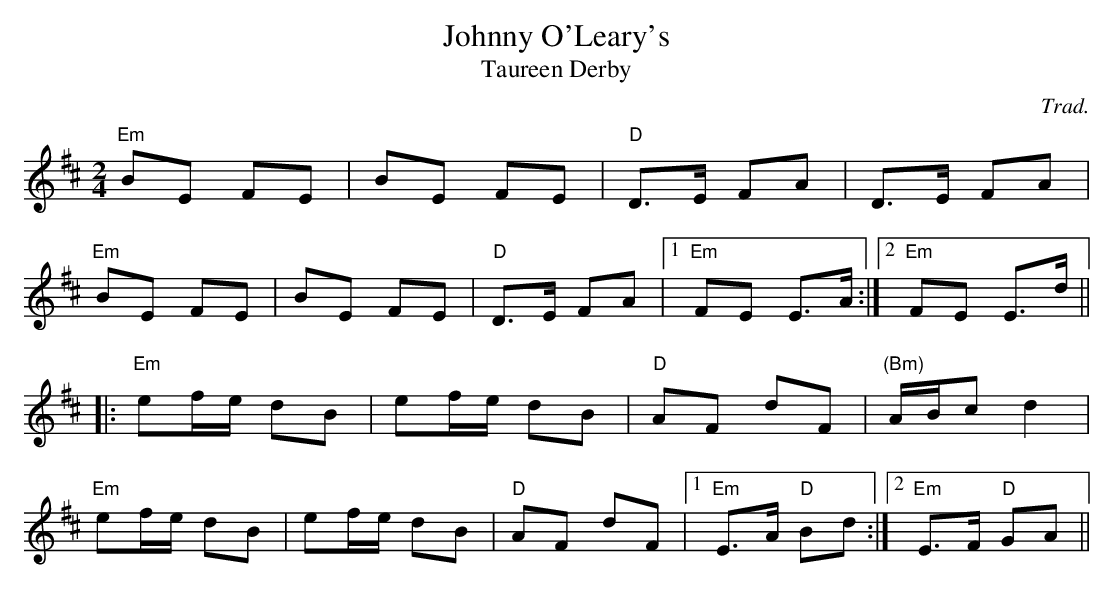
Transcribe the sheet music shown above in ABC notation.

X:1
T:Johnny O'Leary's
T:Taureen Derby
C:Trad.
L:1/8
M:2/4
K:Edor
"Em" BE FE | BE FE |"D" D>E FA | D>E FA |
"Em" BE FE | BE FE |"D" D>E FA |1"Em" FE E>A :|2 "Em" FE E>d ||
|:"Em" ef/e/ dB | ef/e/ dB |"D" AF dF |"(Bm)" A/B/c d2 |
"Em" ef/e/ dB | ef/e/ dB |"D" AF dF |1"Em" E>A"D" Bd :|2"Em" E>F"D" GA ||
